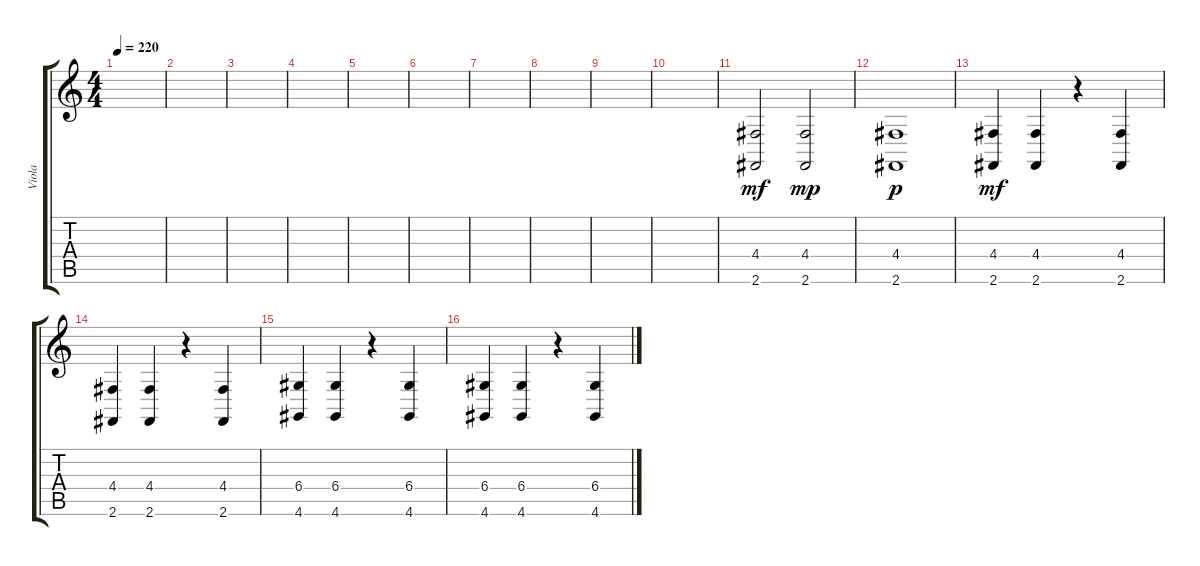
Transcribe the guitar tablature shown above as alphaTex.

\track ("Viola" "Viola") {instrument viola}
\staff {score tabs}
\tuning (E4 B3 G3 D3 A2 E2) {hide}
\ts (4 4)
\tempo 220
\clef g2
\ks c
|
|
|
|
|
|
|
|
|
|
(4.4 2.6).2{dy mf} (4.4 2.6).2{dy mp} |
(4.4 2.6).1{dy p} |
(4.4 2.6).4{dy mf} (4.4 2.6).4 r.4 (4.4 2.6).4 |
(4.4 2.6).4 (4.4 2.6).4 r.4 (4.4 2.6).4 |
(6.4 4.6).4 (6.4 4.6).4 r.4 (6.4 4.6).4 |
(6.4 4.6).4 (6.4 4.6).4 r.4 (6.4 4.6).4
